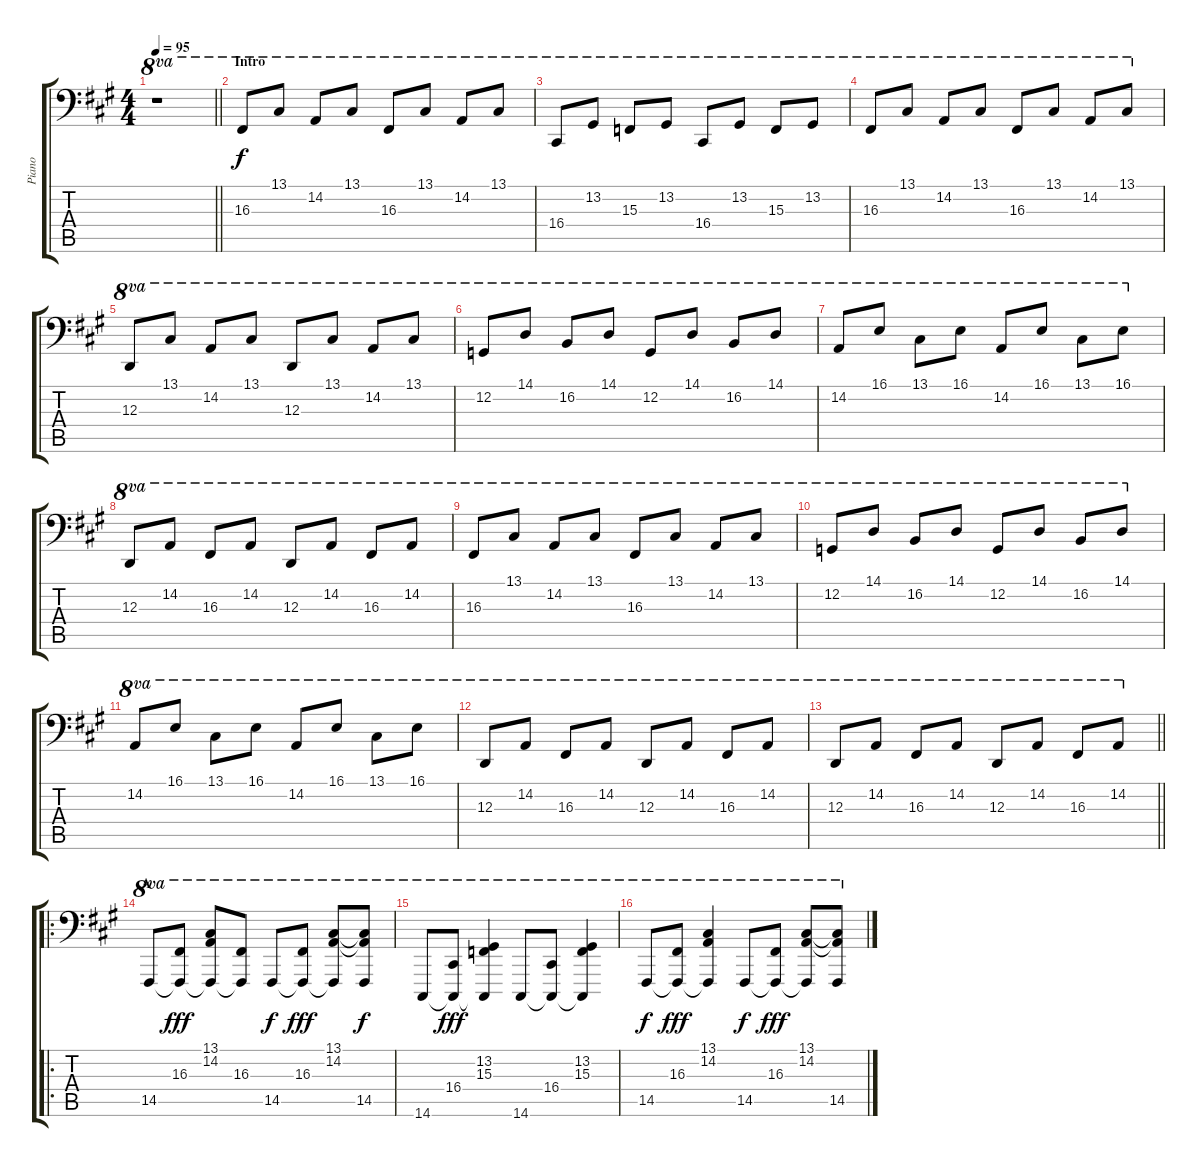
\track ("Piano" "Piano") {instrument acousticgrandpiano}
\staff {score tabs}
\tuning (C3 G2 D2 A1 E1 B0) {hide}
\ts (4 4)
\tempo 95
\clef f4
\barLineRight lightlight
\ks a
r.1{ot 8va dy f volume 5 instrument acousticgrandpiano} |
\section ("" "Intro")
16.3.8{ot 8va} 13.1.8{ot 8va} 14.2.8{ot 8va} 13.1.8{ot 8va} 16.3.8{ot 8va} 13.1.8{ot 8va} 14.2.8{ot 8va} 13.1.8{ot 8va} |
16.4.8{ot 8va} 13.2.8{ot 8va} 15.3.8{ot 8va} 13.2.8{ot 8va} 16.4.8{ot 8va} 13.2.8{ot 8va} 15.3.8{ot 8va} 13.2.8{ot 8va} |
16.3.8{ot 8va} 13.1.8{ot 8va} 14.2.8{ot 8va} 13.1.8{ot 8va} 16.3.8{ot 8va} 13.1.8{ot 8va} 14.2.8{ot 8va} 13.1.8{ot 8va} |
12.3.8{ot 8va volume 11} 13.1.8{ot 8va} 14.2.8{ot 8va} 13.1.8{ot 8va} 12.3.8{ot 8va} 13.1.8{ot 8va} 14.2.8{ot 8va} 13.1.8{ot 8va} |
12.2.8{ot 8va} 14.1.8{ot 8va} 16.2.8{ot 8va} 14.1.8{ot 8va} 12.2.8{ot 8va} 14.1.8{ot 8va} 16.2.8{ot 8va} 14.1.8{ot 8va} |
14.2.8{ot 8va} 16.1.8{ot 8va} 13.1.8{ot 8va} 16.1.8{ot 8va} 14.2.8{ot 8va} 16.1.8{ot 8va} 13.1.8{ot 8va} 16.1.8{ot 8va} |
12.3.8{ot 8va} 14.2.8{ot 8va} 16.3.8{ot 8va} 14.2.8{ot 8va} 12.3.8{ot 8va} 14.2.8{ot 8va} 16.3.8{ot 8va} 14.2.8{ot 8va} |
16.3.8{ot 8va} 13.1.8{ot 8va} 14.2.8{ot 8va} 13.1.8{ot 8va} 16.3.8{ot 8va} 13.1.8{ot 8va} 14.2.8{ot 8va} 13.1.8{ot 8va} |
12.2.8{ot 8va} 14.1.8{ot 8va} 16.2.8{ot 8va} 14.1.8{ot 8va} 12.2.8{ot 8va} 14.1.8{ot 8va} 16.2.8{ot 8va} 14.1.8{ot 8va} |
14.2.8{ot 8va} 16.1.8{ot 8va} 13.1.8{ot 8va} 16.1.8{ot 8va} 14.2.8{ot 8va} 16.1.8{ot 8va} 13.1.8{ot 8va} 16.1.8{ot 8va} |
12.3.8{ot 8va} 14.2.8{ot 8va} 16.3.8{ot 8va} 14.2.8{ot 8va} 12.3.8{ot 8va} 14.2.8{ot 8va} 16.3.8{ot 8va} 14.2.8{ot 8va} |
\barLineRight lightlight
12.3.8{ot 8va} 14.2.8{ot 8va} 16.3.8{ot 8va} 14.2.8{ot 8va} 12.3.8{ot 8va} 14.2.8{ot 8va} 16.3.8{ot 8va} 14.2.8{ot 8va} |
\ro
\section ("" "A")
14.5.8{ot 8va} (16.3 14.5{t}).8{ot 8va dy fff} (13.1 14.2 14.5{t}).8{ot 8va} (16.3 14.5{t}).8{ot 8va} 14.5.8{ot 8va dy f} (16.3 14.5{t}).8{ot 8va dy fff} (13.1 14.2 14.5{t}).8{ot 8va} (13.1{t} 14.2{t} 14.5).8{ot 8va dy f} |
14.6.8{ot 8va} (16.4 14.6{t}).8{ot 8va dy fff} (13.2 15.3 14.6{t}).4{ot 8va} 14.6.8{ot 8va} (16.4 14.6{t}).8{ot 8va} (13.2 15.3 14.6{t}).4{ot 8va} |
14.5.8{ot 8va dy f} (16.3 14.5{t}).8{ot 8va dy fff} (13.1 14.2 14.5{t}).4{ot 8va} 14.5.8{ot 8va dy f} (16.3 14.5{t}).8{ot 8va dy fff} (13.1 14.2 14.5{t}).8{ot 8va} (13.1{t} 14.2{t} 14.5).8{ot 8va}
